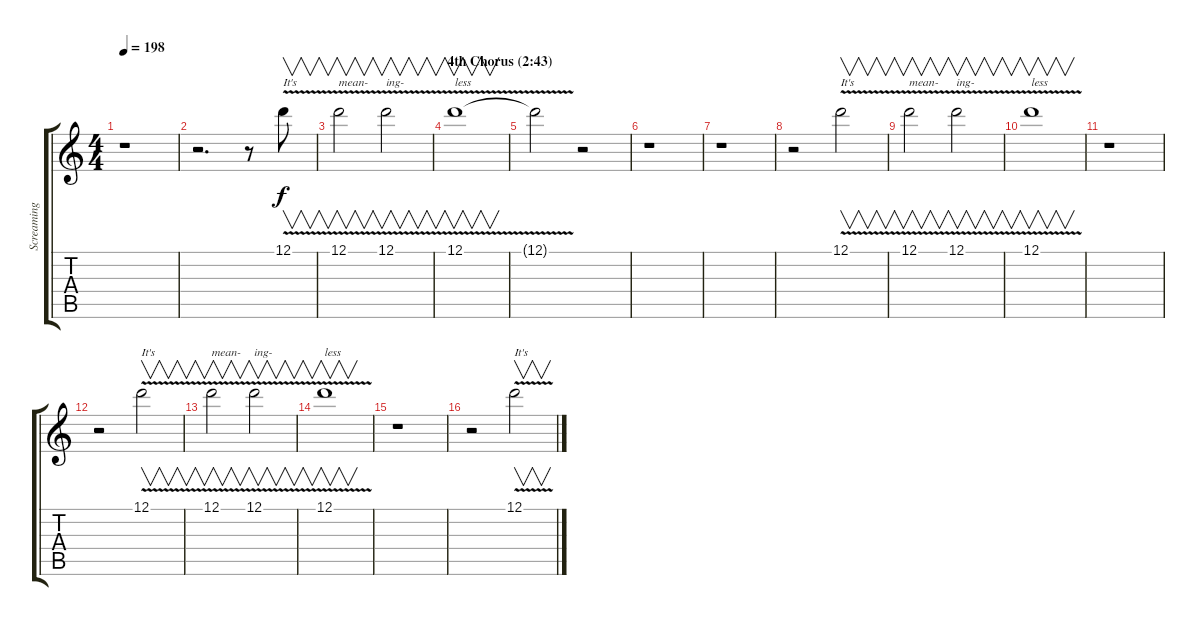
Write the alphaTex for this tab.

\track ("Screaming" "Screaming") {instrument guitarharmonics}
\staff {score tabs}
\tuning (D4 A3 F3 C3 G2 C2) {hide}
\ts (4 4)
\tempo 198
\clef g2
\ks c
r.1{dy pp} |
r.2{d} r.8 12.1{v}.8{v txt "It's" dy f} |
12.1{v}.2{v txt "mean-"} 12.1{v}.2{v txt "ing-"} |
\section ("" "4th Chorus (2:43)")
12.1{v}.1{v txt "less"} |
12.1{t}.2 r.2 |
r.1 |
r.1 |
r.2 12.1{v}.2{v txt "It's"} |
12.1{v}.2{v txt "mean-"} 12.1{v}.2{v txt "ing-"} |
12.1{v}.1{v txt "less"} |
r.1 |
r.2 12.1{v}.2{v txt "It's"} |
12.1{v}.2{v txt "mean-"} 12.1{v}.2{v txt "ing-"} |
12.1{v}.1{v txt "less"} |
r.1 |
r.2 12.1{v}.2{v txt "It's"}
